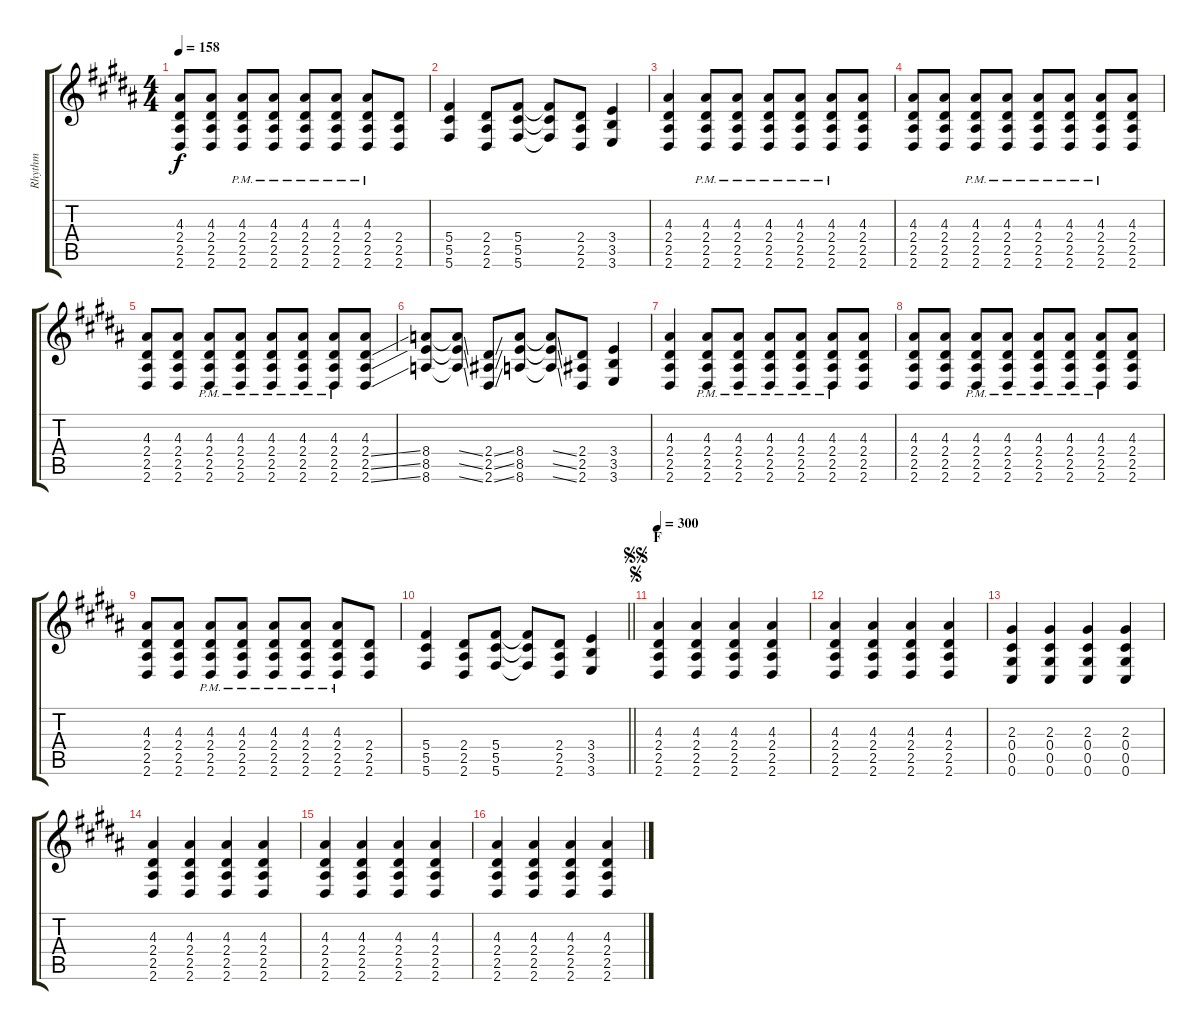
\track ("Rhythm" "Rhythm") {instrument distortionguitar}
\staff {score tabs}
\tuning (Eb4 Bb3 Gb3 Db3 Ab2 Db2) {hide}
\ts (4 4)
\tempo 158
\clef g2
\ks b
(4.3 2.4 2.5 2.6).8{dy f} (4.3 2.4 2.5 2.6).8 (4.3{pm} 2.4{pm} 2.5{pm} 2.6{pm}).8 (4.3{pm} 2.4{pm} 2.5{pm} 2.6{pm}).8 (4.3{pm} 2.4{pm} 2.5{pm} 2.6{pm}).8 (4.3{pm} 2.4{pm} 2.5{pm} 2.6{pm}).8 (4.3{pm} 2.4{pm} 2.5{pm} 2.6{pm}).8 (2.4 2.5 2.6).8 |
\ks g#minor
(5.4 5.5 5.6).4 (2.4 2.5 2.6).8 (5.4 5.5 5.6).8 (5.4{t} 5.5{t} 5.6{t}).8 (2.4 2.5 2.6).8 (3.4 3.5 3.6).4 |
\ks b
(4.3 2.4 2.5 2.6).4 (4.3{pm} 2.4{pm} 2.5{pm} 2.6{pm}).8 (4.3{pm} 2.4{pm} 2.5{pm} 2.6{pm}).8 (4.3{pm} 2.4{pm} 2.5{pm} 2.6{pm}).8 (4.3{pm} 2.4{pm} 2.5{pm} 2.6{pm}).8 (4.3{pm} 2.4{pm} 2.5{pm} 2.6{pm}).8 (4.3 2.4 2.5 2.6).8 |
\ks g#minor
(4.3 2.4 2.5 2.6).8 (4.3 2.4 2.5 2.6).8 (4.3{pm} 2.4{pm} 2.5{pm} 2.6{pm}).8 (4.3{pm} 2.4{pm} 2.5{pm} 2.6{pm}).8 (4.3{pm} 2.4{pm} 2.5{pm} 2.6{pm}).8 (4.3{pm} 2.4{pm} 2.5{pm} 2.6{pm}).8 (4.3{pm} 2.4{pm} 2.5{pm} 2.6{pm}).8 (4.3 2.4 2.5 2.6).8 |
\ks b
(4.3 2.4 2.5 2.6).8 (4.3 2.4 2.5 2.6).8 (4.3{pm} 2.4{pm} 2.5{pm} 2.6{pm}).8 (4.3{pm} 2.4{pm} 2.5{pm} 2.6{pm}).8 (4.3{pm} 2.4{pm} 2.5{pm} 2.6{pm}).8 (4.3{pm} 2.4{pm} 2.5{pm} 2.6{pm}).8 (4.3{pm} 2.4{pm} 2.5{pm} 2.6{pm}).8 (4.3 2.4{ss} 2.5{ss} 2.6{ss}).8 |
\ks g#minor
(8.4 8.5 8.6).8 (8.4{ss t} 8.5{ss t} 8.6{ss t}).8 (2.4{ss} 2.5{ss} 2.6{ss}).8 (8.4 8.5 8.6).8 (8.4{ss t} 8.5{ss t} 8.6{ss t}).8 (2.4 2.5 2.6).8 (3.4 3.5 3.6).4 |
\ks b
(4.3 2.4 2.5 2.6).4 (4.3{pm} 2.4{pm} 2.5{pm} 2.6{pm}).8 (4.3{pm} 2.4{pm} 2.5{pm} 2.6{pm}).8 (4.3{pm} 2.4{pm} 2.5{pm} 2.6{pm}).8 (4.3{pm} 2.4{pm} 2.5{pm} 2.6{pm}).8 (4.3{pm} 2.4{pm} 2.5{pm} 2.6{pm}).8 (4.3 2.4 2.5 2.6).8 |
\ks g#minor
(4.3 2.4 2.5 2.6).8 (4.3 2.4 2.5 2.6).8 (4.3{pm} 2.4{pm} 2.5{pm} 2.6{pm}).8 (4.3{pm} 2.4{pm} 2.5{pm} 2.6{pm}).8 (4.3{pm} 2.4{pm} 2.5{pm} 2.6{pm}).8 (4.3{pm} 2.4{pm} 2.5{pm} 2.6{pm}).8 (4.3{pm} 2.4{pm} 2.5{pm} 2.6{pm}).8 (4.3 2.4 2.5 2.6).8 |
\ks b
(4.3 2.4 2.5 2.6).8 (4.3 2.4 2.5 2.6).8 (4.3{pm} 2.4{pm} 2.5{pm} 2.6{pm}).8 (4.3{pm} 2.4{pm} 2.5{pm} 2.6{pm}).8 (4.3{pm} 2.4{pm} 2.5{pm} 2.6{pm}).8 (4.3{pm} 2.4{pm} 2.5{pm} 2.6{pm}).8 (4.3{pm} 2.4{pm} 2.5{pm} 2.6{pm}).8 (2.4 2.5 2.6).8 |
\barLineRight lightlight
\ks g#minor
(5.4 5.5 5.6).4 (2.4 2.5 2.6).8 (5.4 5.5 5.6).8 (5.4{t} 5.5{t} 5.6{t}).8 (2.4 2.5 2.6).8 (3.4 3.5 3.6).4 |
\section ("" "F")
\jump segno
\jump segnosegno
\tempo 300
\ks b
(4.3 2.4 2.5 2.6).4 (4.3 2.4 2.5 2.6).4 (4.3 2.4 2.5 2.6).4 (4.3 2.4 2.5 2.6).4 |
\ks g#minor
(4.3 2.4 2.5 2.6).4 (4.3 2.4 2.5 2.6).4 (4.3 2.4 2.5 2.6).4 (4.3 2.4 2.5 2.6).4 |
(2.3 0.4 0.5 0.6).4 (2.3 0.4 0.5 0.6).4 (2.3 0.4 0.5 0.6).4 (2.3 0.4 0.5 0.6).4 |
(4.3 2.4 2.5 2.6).4 (4.3 2.4 2.5 2.6).4 (4.3 2.4 2.5 2.6).4 (4.3 2.4 2.5 2.6).4 |
\ks b
(4.3 2.4 2.5 2.6).4 (4.3 2.4 2.5 2.6).4 (4.3 2.4 2.5 2.6).4 (4.3 2.4 2.5 2.6).4 |
\ks g#minor
(4.3 2.4 2.5 2.6).4 (4.3 2.4 2.5 2.6).4 (4.3 2.4 2.5 2.6).4 (4.3 2.4 2.5 2.6).4
